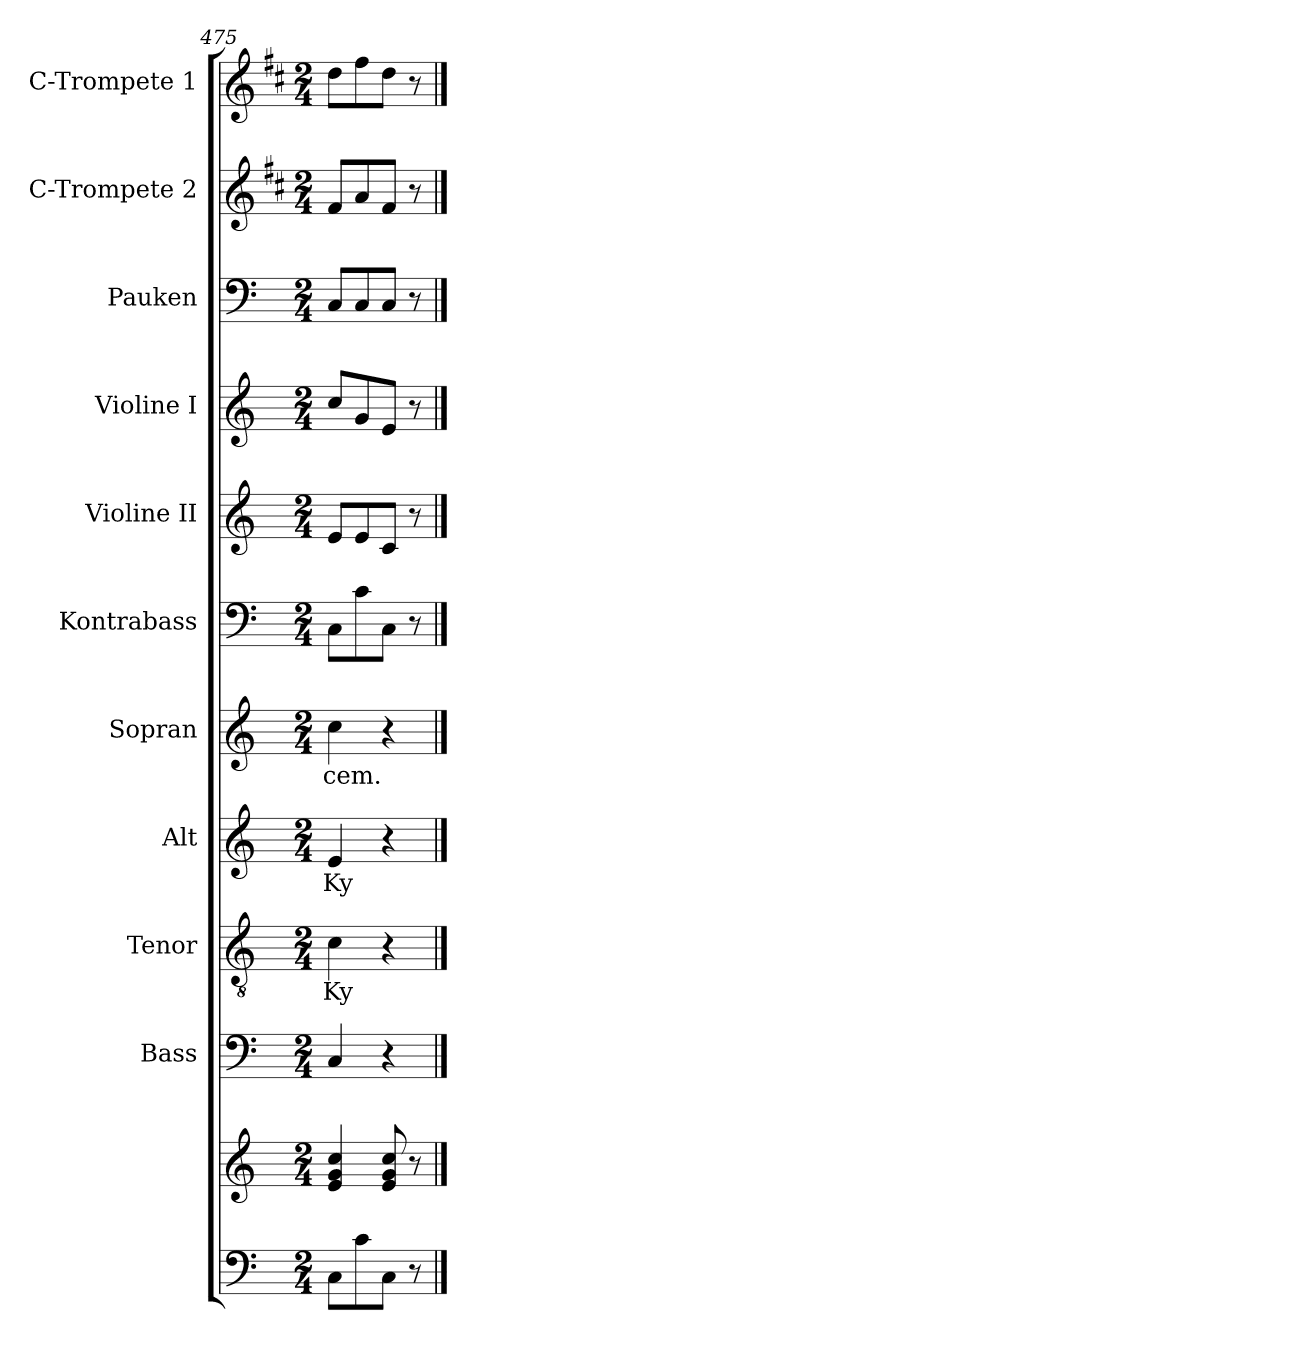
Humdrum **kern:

**kern	**kern	**kern	**kern	**text	**kern	**text	**kern	**text	**kern	**kern	**kern	**kern	**kern	**kern
*part11	*part11	*part10	*part9	*part9	*part8	*part8	*part7	*part7	*part6	*part5	*part4	*part3	*part2	*part1
*staff12	*staff11	*staff10	*staff9	*staff9	*staff8	*staff8	*staff7	*staff7	*staff6	*staff5	*staff4	*staff3	*staff2	*staff1
*	*	*I"Bass	*I"Tenor	*	*I"Alt	*	*I"Sopran	*	*I"Kontrabass	*I"Violine II	*I"Violine I	*I"Pauken	*I"C-Trompete 2	*I"C-Trompete 1
*	*	*I'B.	*I'T.	*	*I'A.	*	*I'S.	*	*I'Kb.	*I'Vl. II	*I'Vl. I	*I'Pk.	*I'C Trp. 2	*I'C Trp. 1
*clefF4	*clefG2	*clefF4	*clefGv2	*	*clefG2	*	*clefG2	*	*clefF4	*clefG2	*clefG2	*clefF4	*clefG2	*clefG2
*	*	*	*	*	*	*	*	*	*ITrd7c12	*	*	*	*ITrd1c2	*ITrd1c2
*k[]	*k[]	*k[]	*k[]	*	*k[]	*	*k[]	*	*k[]	*k[]	*k[]	*k[]	*k[]	*k[]
*C:	*C:	*C:	*C:	*	*C:	*	*C:	*	*C:	*C:	*C:	*C:	*C:	*C:
*M2/4	*M2/4	*M2/4	*M2/4	*	*M2/4	*	*M2/4	*	*M2/4	*M2/4	*M2/4	*M2/4	*M2/4	*M2/4
=475	=475	=475	=475	=475	=475	=475	=475	=475	=475	=475	=475	=475	=475	=475
!	!	!	!	!LO:LY:b	!	!LO:LY:b	!	!LO:LY:b	!	!	!	!	!	!
8C\L	4e/ 4g/ 4cc/	4C/	4c\	Ky-	4e/	Ky-	4cc\	-cem.	8CC\L	8e/L	8cc/L	8C/L	8e/L	8cc\L
8c\	.	.	.	.	.	.	.	.	8C\	8e/	8g/	8C/	8g/	8ee\
8C\J	8e/ 8g/ 8cc/	4r	4r	.	4r	.	4r	.	8CC\J	8c/J	8e/J	8C/J	8e/J	8cc\J
8r	8r	.	.	.	.	.	.	.	8r	8r	8r	8r	8r	8r
==	==	==	==	==	==	==	==	==	==	==	==	==	==	==
*-	*-	*-	*-	*-	*-	*-	*-	*-	*-	*-	*-	*-	*-	*-
